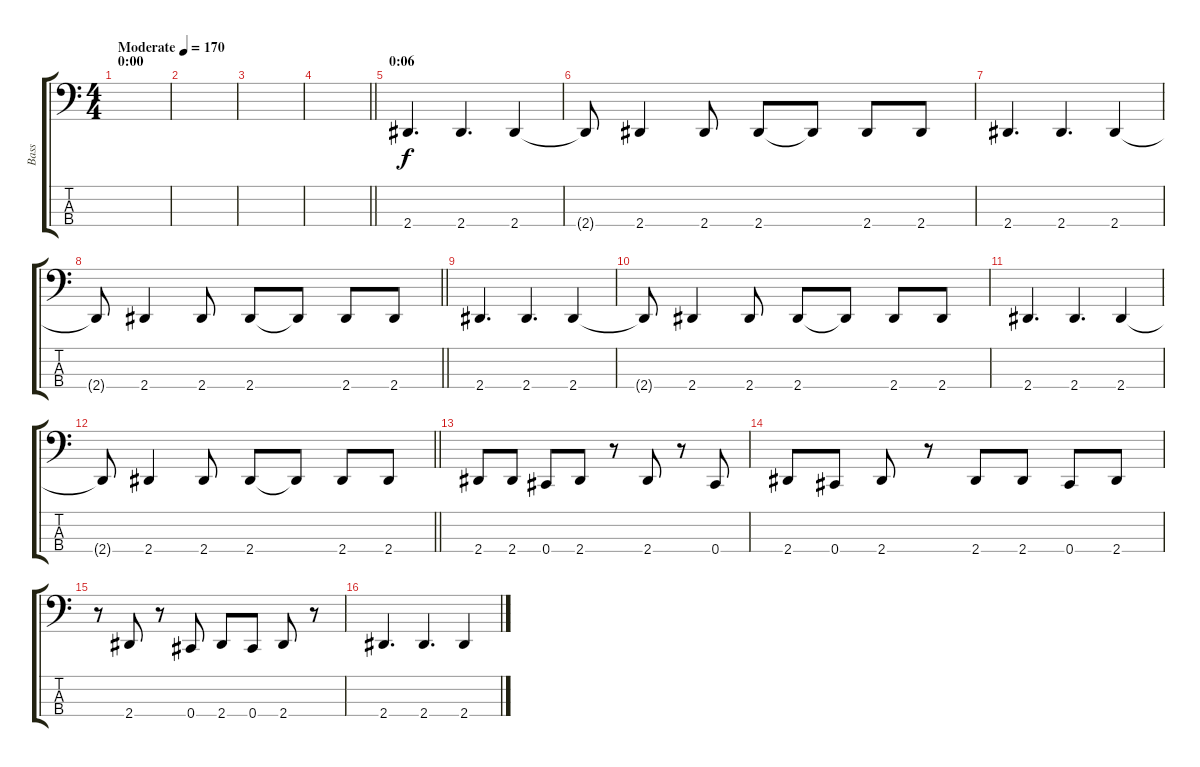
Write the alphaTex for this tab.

\track ("Bass" "Bass") {instrument electricbassfinger}
\staff {score tabs}
\tuning (E2 B1 Gb1 Db1) {hide}
\ts (4 4)
\section ("" "0:00")
\tempo (170 "Moderate")
\clef f4
\ks c
|
|
|
\barLineRight lightlight
|
\section ("" "0:06")
2.4.4{d} 2.4.4{d} 2.4.4 |
2.4{t}.8 2.4.4 2.4.8 2.4.8 2.4{t}.8 2.4.8 2.4.8 |
2.4.4{d} 2.4.4{d} 2.4.4 |
\barLineRight lightlight
2.4{t}.8 2.4.4 2.4.8 2.4.8 2.4{t}.8 2.4.8 2.4.8 |
2.4.4{d} 2.4.4{d} 2.4.4 |
2.4{t}.8 2.4.4 2.4.8 2.4.8 2.4{t}.8 2.4.8 2.4.8 |
2.4.4{d} 2.4.4{d} 2.4.4 |
\barLineRight lightlight
2.4{t}.8 2.4.4 2.4.8 2.4.8 2.4{t}.8 2.4.8 2.4.8 |
2.4.8 2.4.8 0.4.8 2.4.8 r.8 2.4.8 r.8 0.4.8 |
2.4.8 0.4.8 2.4.8 r.8 2.4.8 2.4.8 0.4.8 2.4.8 |
r.8 2.4.8 r.8 0.4.8 2.4.8 0.4.8 2.4.8 r.8 |
2.4.4{d} 2.4.4{d} 2.4.4
